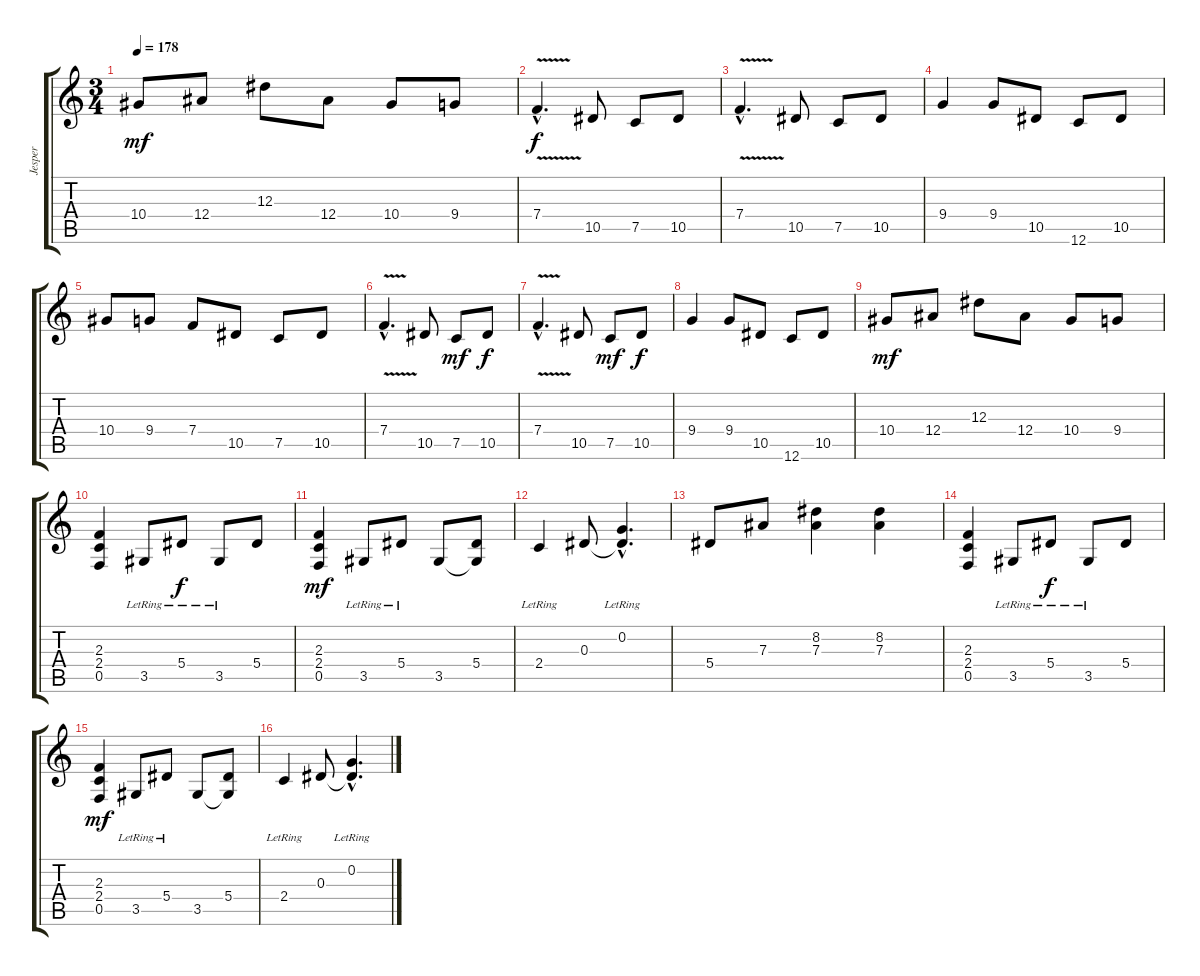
\track ("Jesper" "Jesper") {instrument distortionguitar}
\staff {score tabs}
\tuning (C4 G3 Eb3 Bb2 F2 C2) {hide}
\ts (3 4)
\tempo 178
\clef g2
\ks c
10.4.8{dy mf} 12.4.8 12.3.8 12.4.8 10.4.8 9.4.8 |
7.4{v hac}.4{d dy f} 10.5.8 7.5.8 10.5.8 |
7.4{v hac}.4{d} 10.5.8 7.5.8 10.5.8 |
9.4.4 9.4.8 10.5.8 12.6.8 10.5.8 |
10.4.8 9.4.8 7.4.8 10.5.8 7.5.8 10.5.8 |
7.4{v hac}.4{d} 10.5.8 7.5.8{dy mf} 10.5.8{dy f} |
7.4{v hac}.4{d} 10.5.8 7.5.8{dy mf} 10.5.8{dy f} |
9.4.4 9.4.8 10.5.8 12.6.8 10.5.8 |
10.4.8{dy mf} 12.4.8 12.3.8 12.4.8 10.4.8 9.4.8 |
(2.3 2.4 0.5).4{balance 15} 3.5{lr}.8 5.4{lr}.8{dy f} 3.5{lr}.8 5.4.8 |
(2.3 2.4 0.5).4{dy mf} 3.5{lr}.8 5.4{lr}.8 3.5.8 (5.4 3.5{t}).8 |
2.4{lr}.4 0.3.8 (0.2{hac lr} 0.3{hac t}).4{d} |
5.4.8 7.3.8 (8.2 7.3).4 (8.2 7.3).4 |
(2.3 2.4 0.5).4 3.5{lr}.8 5.4{lr}.8{dy f} 3.5{lr}.8 5.4.8 |
(2.3 2.4 0.5).4{dy mf} 3.5{lr}.8 5.4{lr}.8 3.5.8 (5.4 3.5{t}).8 |
2.4{lr}.4 0.3.8 (0.2{hac lr} 0.3{hac t}).4{d}
